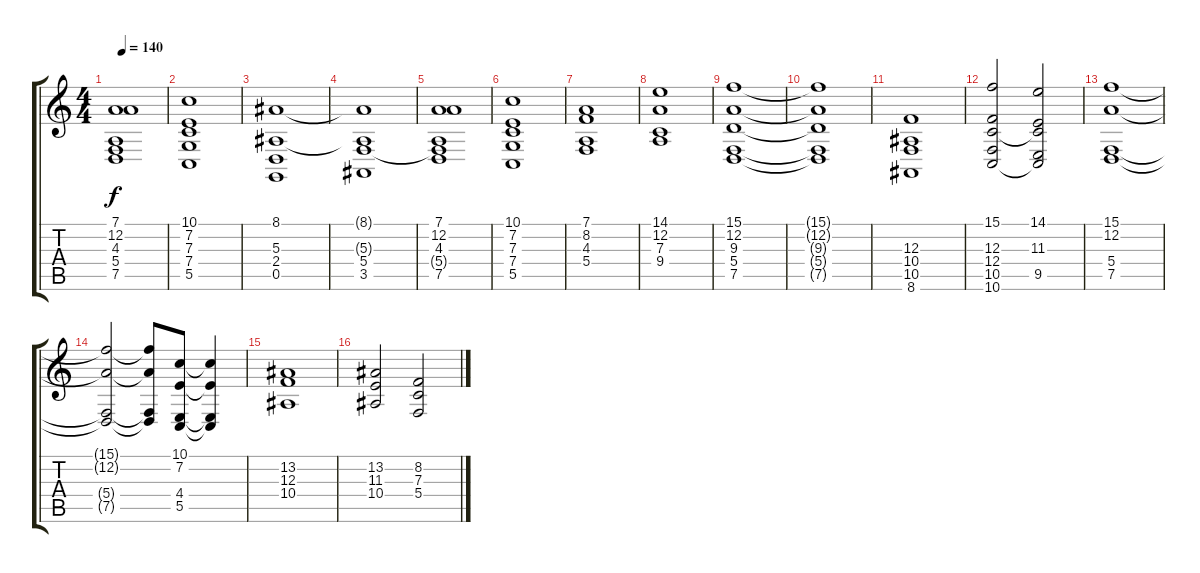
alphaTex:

\track "" {instrument stringensemble1}
\staff {score tabs}
\tuning (D4 A3 F3 C3 G2 D2) {hide}
\ts (4 4)
\tempo 140
\clef g2
\ks c
(7.1 12.2 4.3 5.4{t} 7.5).1{dy f} |
(10.1 7.2 7.3 7.4 5.5).1 |
(8.1 5.3 2.4 0.5).1 |
(8.1{t} 5.3{t} 5.4 3.5).1 |
(7.1 12.2 4.3 5.4{t} 7.5).1 |
(10.1 7.2 7.3 7.4 5.5).1 |
(7.1 8.2 4.3 5.4).1 |
(14.1 12.2 7.3 9.4).1 |
(15.1 12.2 9.3 5.4 7.5).1 |
(15.1{t} 12.2{t} 9.3{t} 5.4{t} 7.5{t}).1 |
(12.3 10.4 10.5 8.6).1 |
(15.1 12.3 12.4 10.5 10.6).2 (14.1 11.3 12.4{t} 9.5 10.6{t}).2 |
(15.1 12.2 5.4 7.5).1 |
(15.1{t} 12.2{t} 5.4{t} 7.5{t}).2 (15.1{t} 12.2{t} 5.4{t} 7.5{t}).8 (10.1 7.2 4.4 5.5).8 (10.1{t} 7.2{t} 4.4{t} 5.5{t}).4 |
(13.2 12.3 10.4).1 |
(13.2 11.3 10.4).2 (8.2 7.3 5.4).2
